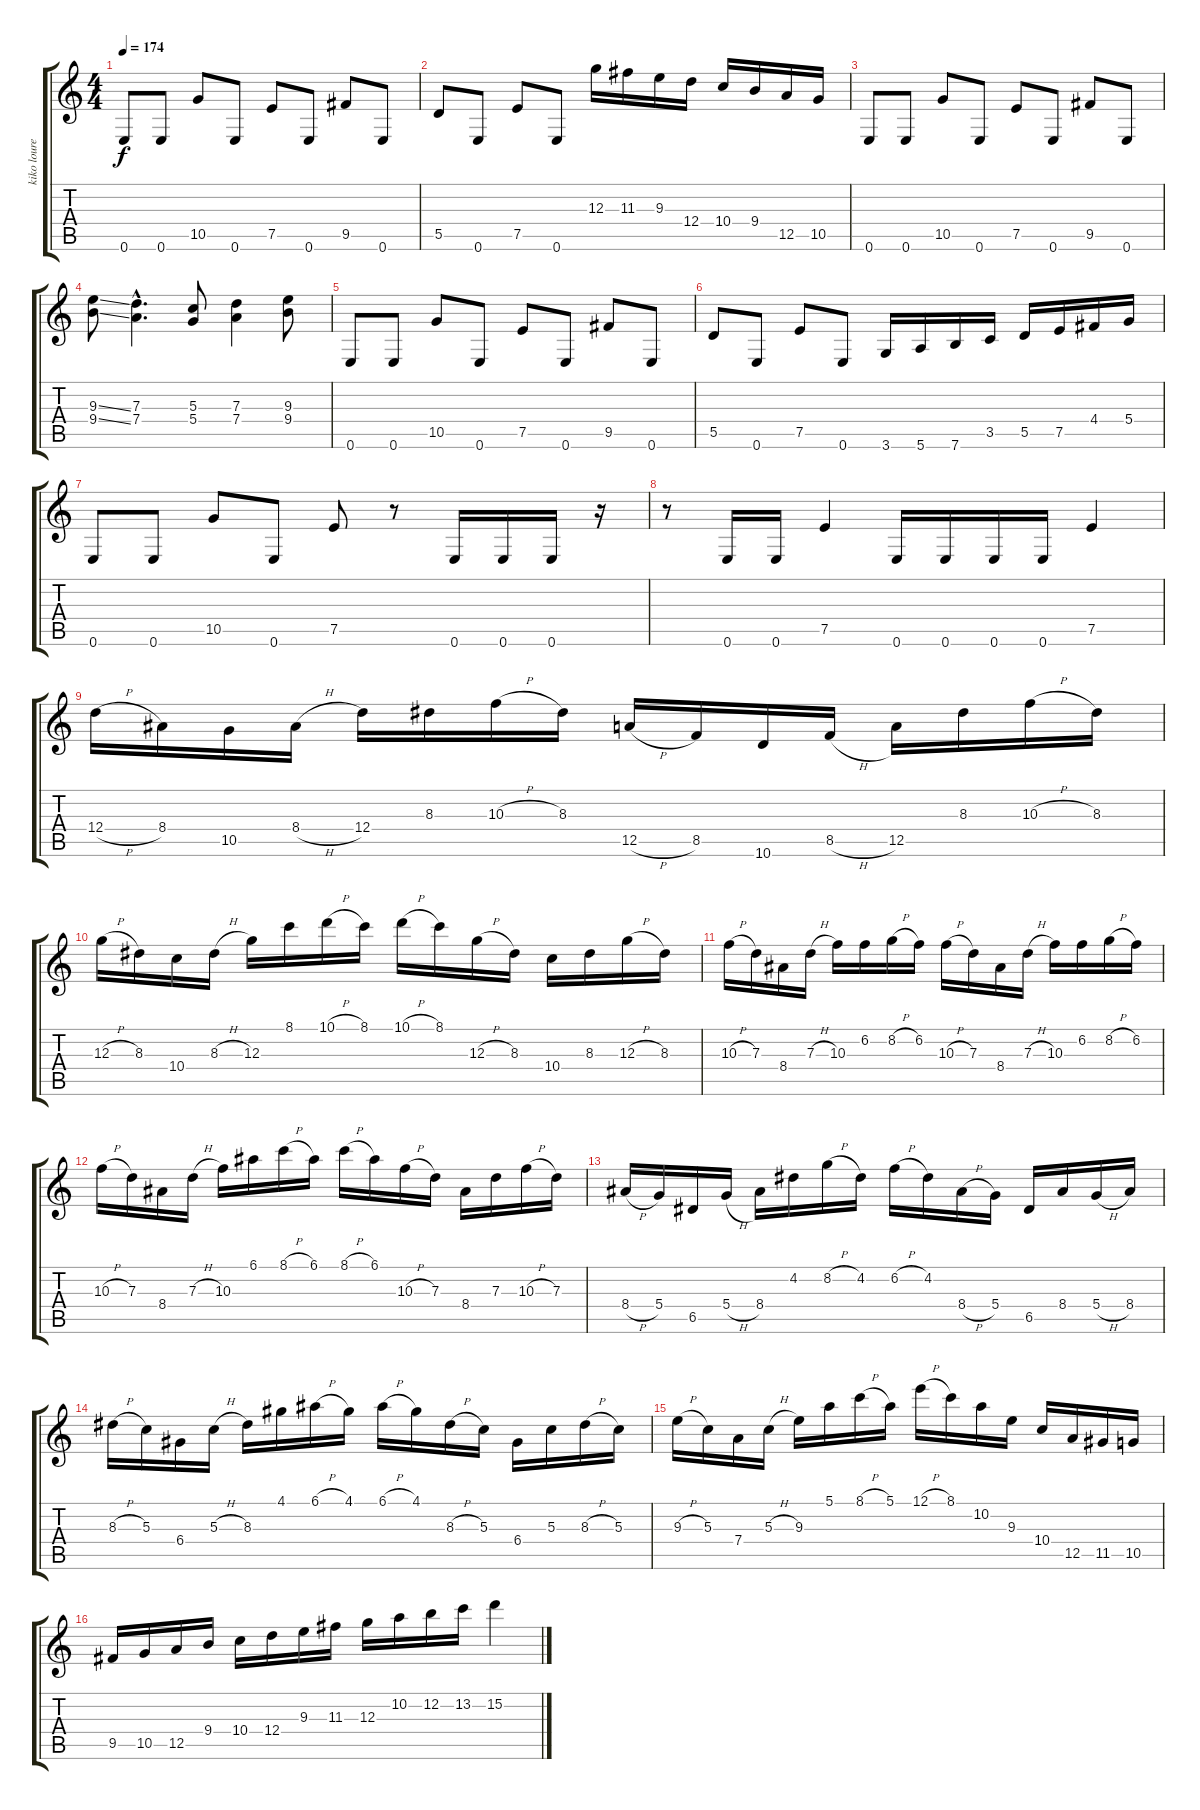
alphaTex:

\track ("kiko loureiro" "kiko loure") {instrument distortionguitar}
\staff {score tabs}
\tuning (E4 B3 G3 D3 A2 E2) {hide}
\ts (4 4)
\tempo 174
\clef g2
\ks c
0.6.8{dy f} 0.6.8 10.5.8 0.6.8 7.5.8 0.6.8 9.5.8 0.6.8 |
5.5.8 0.6.8 7.5.8 0.6.8 12.3.16 11.3.16 9.3.16 12.4.16 10.4.16 9.4.16 12.5.16 10.5.16 |
0.6.8 0.6.8 10.5.8 0.6.8 7.5.8 0.6.8 9.5.8 0.6.8 |
(9.3{ss} 9.4{ss}).8 (7.3{hac} 7.4{hac}).4{d} (5.3 5.4).8 (7.3 7.4).4 (9.3 9.4).8 |
0.6.8 0.6.8 10.5.8 0.6.8 7.5.8 0.6.8 9.5.8 0.6.8 |
5.5.8 0.6.8 7.5.8 0.6.8 3.6.16 5.6.16 7.6.16 3.5.16 5.5.16 7.5.16 4.4.16 5.4.16 |
0.6.8 0.6.8 10.5.8 0.6.8 7.5.8 r.8 0.6.16 0.6.16 0.6.16 r.16 |
r.8 0.6.16 0.6.16 7.5.4 0.6.16 0.6.16 0.6.16 0.6.16 7.5.4 |
12.4{h}.16 8.4.16 10.5.16 8.4{h}.16 12.4.16 8.3.16 10.3{h}.16 8.3.16 12.5{h}.16 8.5.16 10.6.16 8.5{h}.16 12.5.16 8.3.16 10.3{h}.16 8.3.16 |
12.3{h}.16 8.3.16 10.4.16 8.3{h}.16 12.3.16 8.1.16 10.1{h}.16 8.1.16 10.1{h}.16 8.1.16 12.3{h}.16 8.3.16 10.4.16 8.3.16 12.3{h}.16 8.3.16 |
10.3{h}.16 7.3.16 8.4.16 7.3{h}.16 10.3.16 6.2.16 8.2{h}.16 6.2.16 10.3{h}.16 7.3.16 8.4.16 7.3{h}.16 10.3.16 6.2.16 8.2{h}.16 6.2.16 |
10.3{h}.16 7.3.16 8.4.16 7.3{h}.16 10.3.16 6.1.16 8.1{h}.16 6.1.16 8.1{h}.16 6.1.16 10.3{h}.16 7.3.16 8.4.16 7.3.16 10.3{h}.16 7.3.16 |
8.4{h}.16 5.4.16 6.5.16 5.4{h}.16 8.4.16 4.2.16 8.2{h}.16 4.2.16 6.2{h}.16 4.2.16 8.4{h}.16 5.4.16 6.5.16 8.4.16 5.4{h}.16 8.4.16 |
8.3{h}.16 5.3.16 6.4.16 5.3{h}.16 8.3.16 4.1.16 6.1{h}.16 4.1.16 6.1{h}.16 4.1.16 8.3{h}.16 5.3.16 6.4.16 5.3.16 8.3{h}.16 5.3.16 |
9.3{h}.16 5.3.16 7.4.16 5.3{h}.16 9.3.16 5.1.16 8.1{h}.16 5.1.16 12.1{h}.16 8.1.16 10.2.16 9.3.16 10.4.16 12.5.16 11.5.16 10.5.16 |
9.5.16 10.5.16 12.5.16 9.4.16 10.4.16 12.4.16 9.3.16 11.3.16 12.3.16 10.2.16 12.2.16 13.2.16 15.2.4
